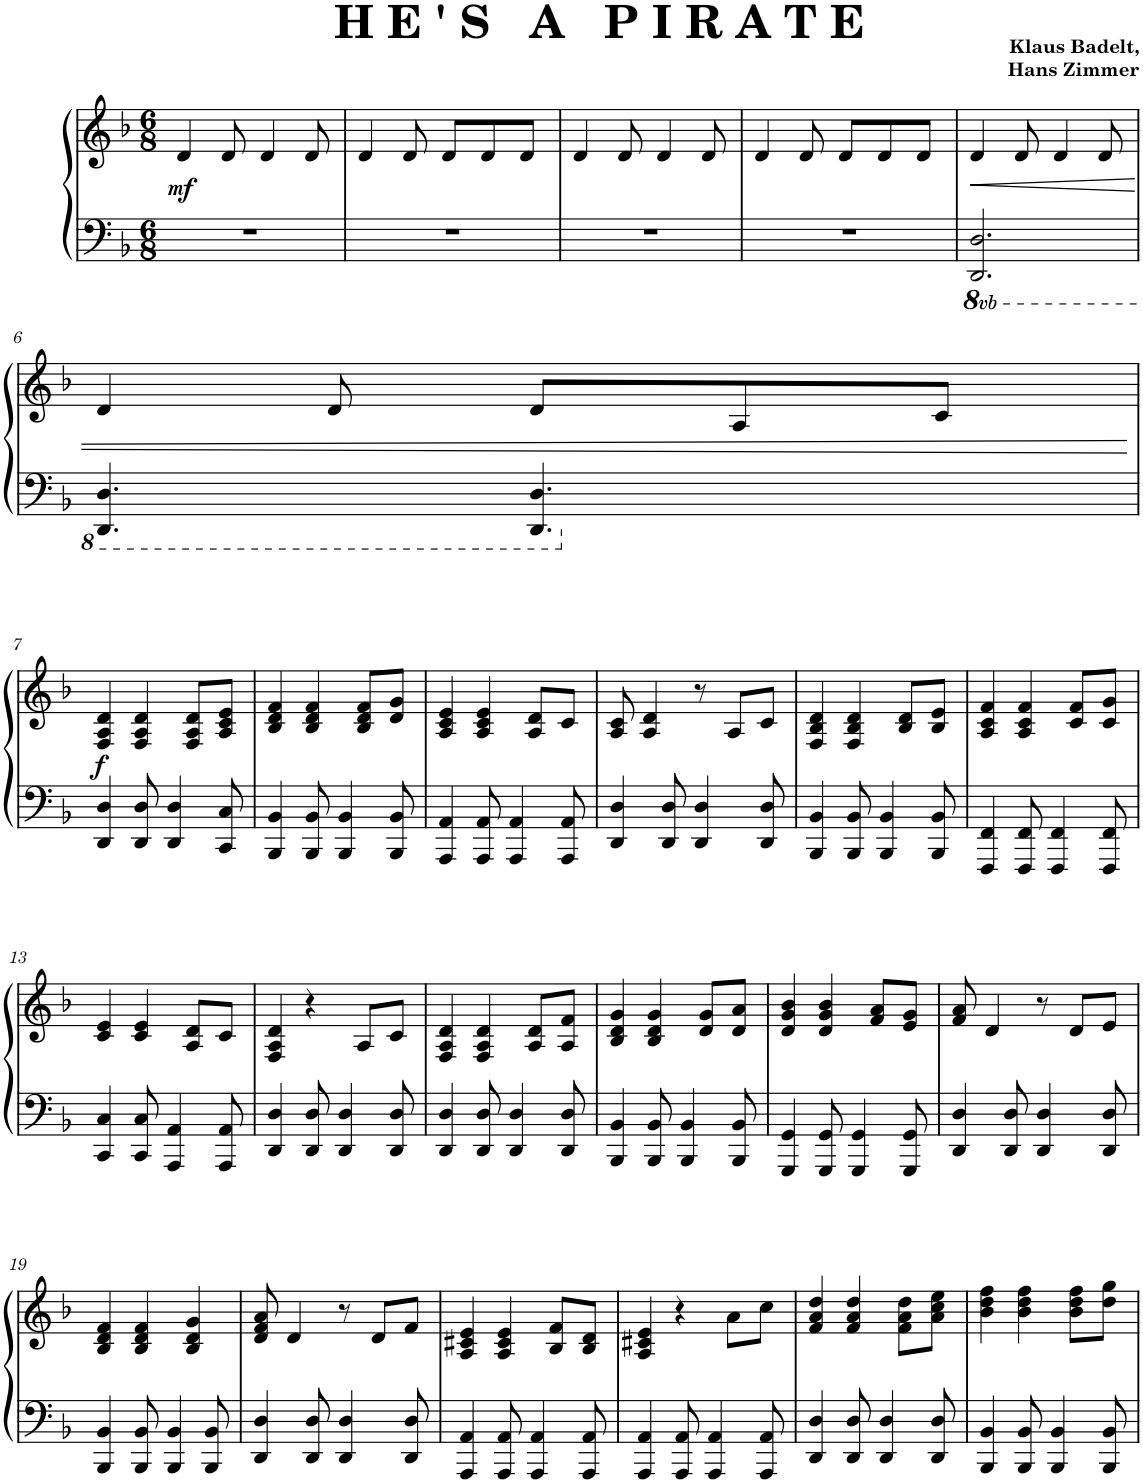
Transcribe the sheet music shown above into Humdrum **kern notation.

**kern	**kern	**dynam
*part1	*part1	*part1
*staff2	*staff1	*staff1/2
*I"Piano	*	*
*I'Pno	*	*
*clefF4	*clefG2	*
*k[b-]	*k[b-]	*
*M6/8	*M6/8	*
=1	=1	=1
!	!	!LO:DY:b
2.r	4d/	mf
.	8d/	.
.	4d/	.
.	8d/	.
=2	=2	=2
2.r	4d/	.
.	8d/	.
.	8d/L	.
.	8d/	.
.	8d/J	.
=3	=3	=3
2.r	4d/	.
.	8d/	.
.	4d/	.
.	8d/	.
=4	=4	=4
2.r	4d/	.
.	8d/	.
.	8d/L	.
.	8d/	.
.	8d/J	.
=5	=5	=5
*8ba	*	*
!	!	!LO:HP:b
2.DDD/ 2.DD/	4d/	<
.	8d/	.
.	4d/	.
.	8d/	.
!!LO:LB:g=z
=6	=6	=6
4.DDD/ 4.DD/	4d/	.
.	8d/	.
4.DDD/ 4.DD/	8d/L	.
.	8A/	.
.	8c/J	.
.	.	[
!!LO:LB:g=z
=7	=7	=7
*X8ba	*	*
!	!	!LO:DY:b
4DD/ 4D/	4F/ 4A/ 4d/	f
8DD/ 8D/	4F/ 4A/ 4d/	.
4DD/ 4D/	.	.
.	8F/ 8A/ 8d/L	.
8CC/ 8C/	8A/ 8c/ 8e/J	.
=8	=8	=8
4BBB-/ 4BB-/	4B-/ 4d/ 4f/	.
8BBB-/ 8BB-/	4B-/ 4d/ 4f/	.
4BBB-/ 4BB-/	.	.
.	8B-/ 8d/ 8f/L	.
8BBB-/ 8BB-/	8d/ 8g/J	.
=9	=9	=9
4AAA/ 4AA/	4A/ 4c/ 4e/	.
8AAA/ 8AA/	4A/ 4c/ 4e/	.
4AAA/ 4AA/	.	.
.	8A/ 8d/L	.
8AAA/ 8AA/	8c/J	.
=10	=10	=10
4DD/ 4D/	8A/ 8c/	.
.	4A/ 4d/	.
8DD/ 8D/	.	.
4DD/ 4D/	8r	.
.	8A/L	.
8DD/ 8D/	8c/J	.
=11	=11	=11
4BBB-/ 4BB-/	4F/ 4B-/ 4d/	.
8BBB-/ 8BB-/	4F/ 4B-/ 4d/	.
4BBB-/ 4BB-/	.	.
.	8B-/ 8d/L	.
8BBB-/ 8BB-/	8B-/ 8e/J	.
=12	=12	=12
4FFF/ 4FF/	4A/ 4c/ 4f/	.
8FFF/ 8FF/	4A/ 4c/ 4f/	.
4FFF/ 4FF/	.	.
.	8c/ 8f/L	.
8FFF/ 8FF/	8c/ 8g/J	.
!!LO:LB:g=z
=13	=13	=13
4CC/ 4C/	4c/ 4e/	.
8CC/ 8C/	4c/ 4e/	.
4AAA/ 4AA/	.	.
.	8A/ 8d/L	.
8AAA/ 8AA/	8c/J	.
=14	=14	=14
4DD/ 4D/	4F/ 4A/ 4d/	.
8DD/ 8D/	4r	.
4DD/ 4D/	.	.
.	8A/L	.
8DD/ 8D/	8c/J	.
=15	=15	=15
4DD/ 4D/	4F/ 4A/ 4d/	.
8DD/ 8D/	4F/ 4A/ 4d/	.
4DD/ 4D/	.	.
.	8A/ 8d/L	.
8DD/ 8D/	8A/ 8f/J	.
=16	=16	=16
4BBB-/ 4BB-/	4B-/ 4d/ 4g/	.
8BBB-/ 8BB-/	4B-/ 4d/ 4g/	.
4BBB-/ 4BB-/	.	.
.	8d/ 8g/L	.
8BBB-/ 8BB-/	8d/ 8a/J	.
=17	=17	=17
4GGG/ 4GG/	4d/ 4g/ 4b-/	.
8GGG/ 8GG/	4d/ 4g/ 4b-/	.
4GGG/ 4GG/	.	.
.	8f/ 8a/L	.
8GGG/ 8GG/	8e/ 8g/J	.
=18	=18	=18
4DD/ 4D/	8f/ 8a/	.
.	4d/	.
8DD/ 8D/	.	.
4DD/ 4D/	8r	.
.	8d/L	.
8DD/ 8D/	8e/J	.
!!LO:LB:g=z
=19	=19	=19
4BBB-/ 4BB-/	4B-/ 4d/ 4f/	.
8BBB-/ 8BB-/	4B-/ 4d/ 4f/	.
4BBB-/ 4BB-/	.	.
.	4B-/ 4d/ 4g/	.
8BBB-/ 8BB-/	.	.
=20	=20	=20
4DD/ 4D/	8d/ 8f/ 8a/	.
.	4d/	.
8DD/ 8D/	.	.
4DD/ 4D/	8r	.
.	8d/L	.
8DD/ 8D/	8f/J	.
=21	=21	=21
4AAA/ 4AA/	4A/ 4c#X/ 4e/	.
8AAA/ 8AA/	4A/ 4c#/ 4e/	.
4AAA/ 4AA/	.	.
.	8B-/ 8f/L	.
8AAA/ 8AA/	8B-/ 8d/J	.
=22	=22	=22
4AAA/ 4AA/	4A/ 4c#X/ 4e/	.
8AAA/ 8AA/	4r	.
4AAA/ 4AA/	.	.
.	8a\L	.
8AAA/ 8AA/	8cc\J	.
=23	=23	=23
4DD/ 4D/	4f/ 4a/ 4dd/	.
8DD/ 8D/	4f/ 4a/ 4dd/	.
4DD/ 4D/	.	.
.	8f\ 8a\ 8dd\L	.
8DD/ 8D/	8a\ 8cc\ 8ee\J	.
=24	=24	=24
4BBB-/ 4BB-/	4b-\ 4dd\ 4ff\	.
8BBB-/ 8BB-/	4b-\ 4dd\ 4ff\	.
4BBB-/ 4BB-/	.	.
.	8b-\ 8dd\ 8ff\L	.
8BBB-/ 8BB-/	8dd\ 8gg\J	.
=	=	=
*-	*-	*-
